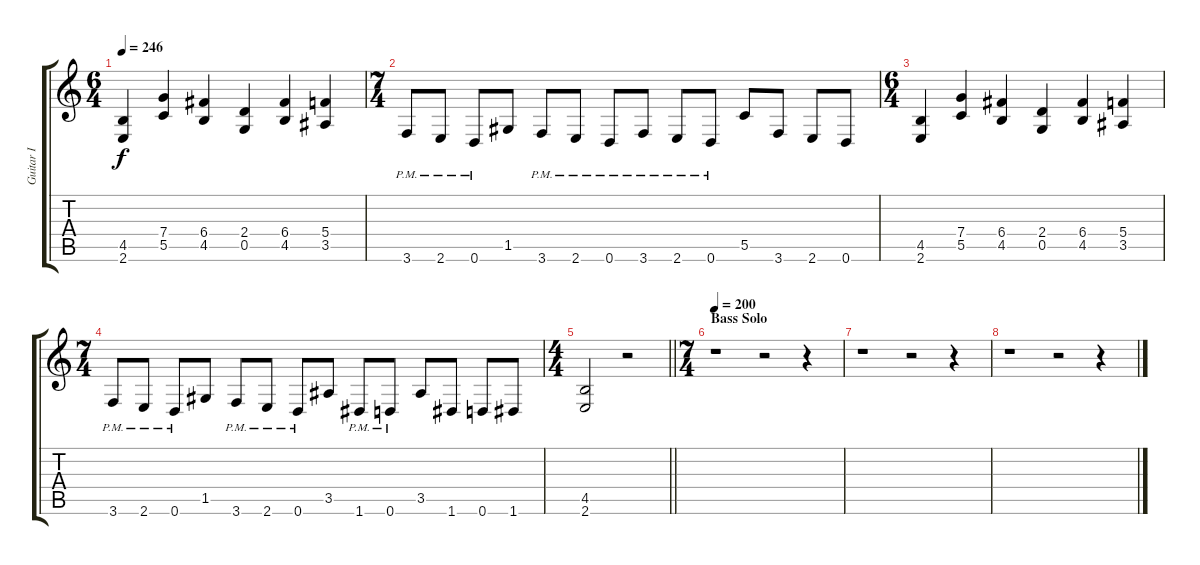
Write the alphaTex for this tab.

\track ("Guitar I" "Guitar I") {instrument distortionguitar}
\staff {score tabs}
\tuning (D4 A3 F3 C3 G2 D2) {hide}
\ts (6 4)
\tempo 246
\clef g2
\ks c
(4.5 2.6).4{dy f} (7.4 5.5).4 (6.4 4.5).4 (2.4 0.5).4 (6.4 4.5).4 (5.4 3.5).4 |
\ts (7 4)
3.6{pm}.8 2.6{pm}.8 0.6{pm}.8 1.5.8 3.6{pm}.8 2.6{pm}.8 0.6{pm}.8 3.6{pm}.8 2.6{pm}.8 0.6{pm}.8 5.5.8 3.6.8 2.6.8 0.6.8 |
\ts (6 4)
(4.5 2.6).4 (7.4 5.5).4 (6.4 4.5).4 (2.4 0.5).4 (6.4 4.5).4 (5.4 3.5).4 |
\ts (7 4)
3.6{pm}.8 2.6{pm}.8 0.6{pm}.8 1.5.8 3.6{pm}.8 2.6{pm}.8 0.6{pm}.8 3.5.8 1.6{pm}.8 0.6{pm}.8 3.5.8 1.6.8 0.6.8 1.6.8 |
\ts (4 4)
\barLineRight lightlight
(4.5 2.6).2 r.2 |
\ts (7 4)
\section ("" "Bass Solo")
\tempo 200
r.1 r.2 r.4 |
r.1 r.2 r.4 |
r.1 r.2 r.4
